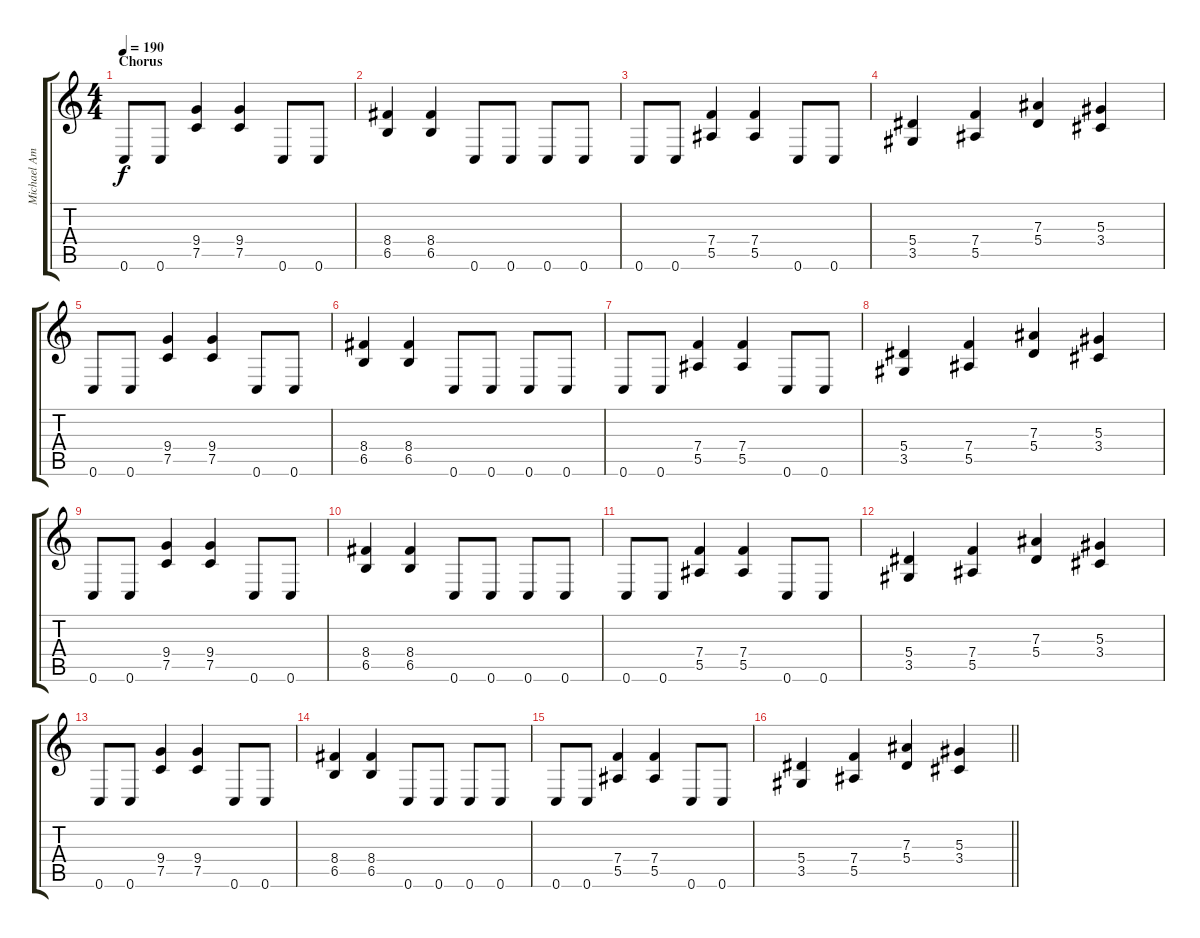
\track ("Michael Ammot" "Michael Am") {instrument distortionguitar}
\staff {score tabs}
\tuning (C4 G3 Eb3 Bb2 F2 C2) {hide}
\ts (4 4)
\section ("" "Chorus")
\tempo 190
\clef g2
\ks c
0.6.8{dy f} 0.6.8 (9.4 7.5).4 (9.4 7.5).4 0.6.8 0.6.8 |
(8.4 6.5).4 (8.4 6.5).4 0.6.8 0.6.8 0.6.8 0.6.8 |
0.6.8 0.6.8 (7.4 5.5).4 (7.4 5.5).4 0.6.8 0.6.8 |
(5.4 3.5).4 (7.4 5.5).4 (7.3 5.4).4 (5.3 3.4).4 |
0.6.8 0.6.8 (9.4 7.5).4 (9.4 7.5).4 0.6.8 0.6.8 |
(8.4 6.5).4 (8.4 6.5).4 0.6.8 0.6.8 0.6.8 0.6.8 |
0.6.8 0.6.8 (7.4 5.5).4 (7.4 5.5).4 0.6.8 0.6.8 |
(5.4 3.5).4 (7.4 5.5).4 (7.3 5.4).4 (5.3 3.4).4 |
0.6.8 0.6.8 (9.4 7.5).4 (9.4 7.5).4 0.6.8 0.6.8 |
(8.4 6.5).4 (8.4 6.5).4 0.6.8 0.6.8 0.6.8 0.6.8 |
0.6.8 0.6.8 (7.4 5.5).4 (7.4 5.5).4 0.6.8 0.6.8 |
(5.4 3.5).4 (7.4 5.5).4 (7.3 5.4).4 (5.3 3.4).4 |
0.6.8 0.6.8 (9.4 7.5).4 (9.4 7.5).4 0.6.8 0.6.8 |
(8.4 6.5).4 (8.4 6.5).4 0.6.8 0.6.8 0.6.8 0.6.8 |
0.6.8 0.6.8 (7.4 5.5).4 (7.4 5.5).4 0.6.8 0.6.8 |
\barLineRight lightlight
(5.4 3.5).4 (7.4 5.5).4 (7.3 5.4).4 (5.3 3.4).4
